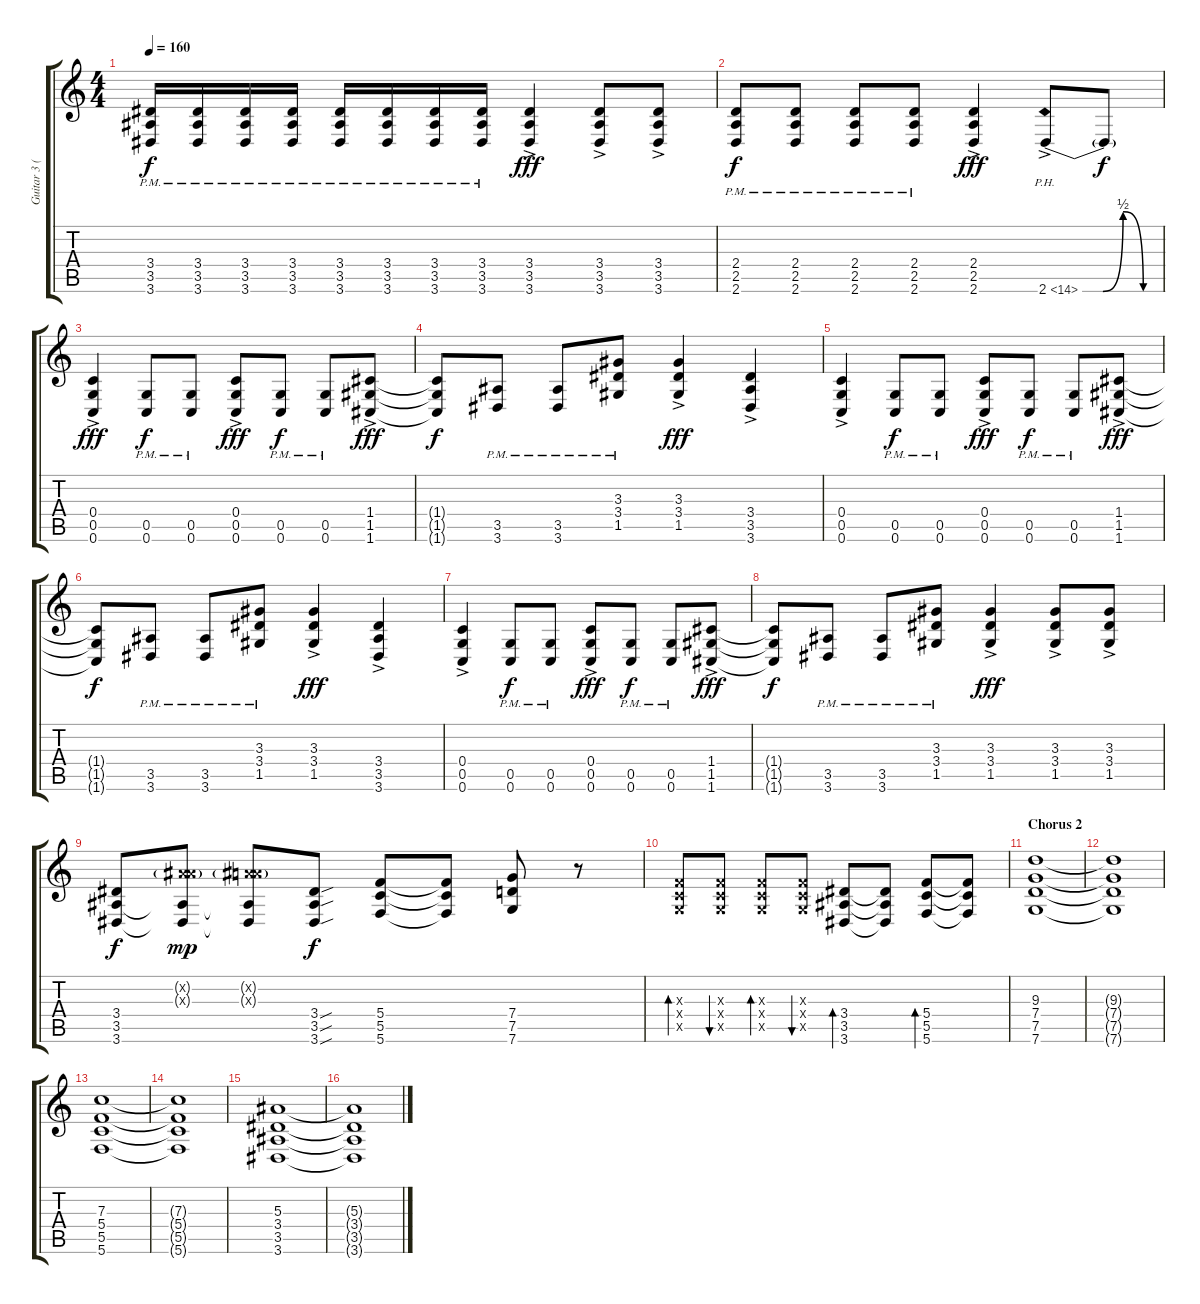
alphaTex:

\track ("Guitar 3 (distortion)" "Guitar 3 (") {instrument distortionguitar}
\staff {score tabs}
\tuning (D4 A3 F3 C3 G2 C2) {hide}
\ts (4 4)
\tempo 160
\clef g2
\ks c
(3.4{pm} 3.5{pm} 3.6{pm}).16{dy f} (3.4{pm} 3.5{pm} 3.6{pm}).16 (3.4{pm} 3.5{pm} 3.6{pm}).16 (3.4{pm} 3.5{pm} 3.6{pm}).16 (3.4{pm} 3.5{pm} 3.6{pm}).16 (3.4{pm} 3.5{pm} 3.6{pm}).16 (3.4{pm} 3.5{pm} 3.6{pm}).16 (3.4{pm} 3.5{pm} 3.6{pm}).16 (3.4 3.5 3.6{ac}).4{dy fff} (3.4 3.5 3.6{ac}).8 (3.4 3.5 3.6{ac}).8 |
(2.4{pm} 2.5{pm} 2.6{pm}).8{dy f} (2.4{pm} 2.5{pm} 2.6{pm}).8 (2.4{pm} 2.5{pm} 2.6{pm}).8 (2.4{pm} 2.5{pm} 2.6{pm}).8 (2.4 2.5 2.6{ac}).4{dy fff} 2.6{be (custom 0 0 15 0 30 2 45 0 60 0) ph 12 ac}.8{volume 14 instrument guitarharmonics} 2.6{t}.8{dy f} |
(0.4 0.5 0.6{ac}).4{dy fff volume 13 instrument distortionguitar} (0.5{pm} 0.6{pm}).8{dy f} (0.5{pm} 0.6{pm}).8 (0.4 0.5 0.6{ac}).8{dy fff} (0.5{pm} 0.6{pm}).8{dy f} (0.5{pm} 0.6{pm}).8 (1.4 1.5 1.6{ac}).8{dy fff} |
(1.4{t} 1.5{t} 1.6{t}).8{dy f} (3.5{pm} 3.6{pm}).8 (3.5{pm} 3.6{pm}).8 (3.3{pm} 3.4{pm} 1.5{pm}).8 (3.3 3.4 1.5{ac}).4{dy fff} (3.4 3.5 3.6{ac}).4 |
(0.4 0.5 0.6{ac}).4 (0.5{pm} 0.6{pm}).8{dy f} (0.5{pm} 0.6{pm}).8 (0.4 0.5 0.6{ac}).8{dy fff} (0.5{pm} 0.6{pm}).8{dy f} (0.5{pm} 0.6{pm}).8 (1.4 1.5 1.6{ac}).8{dy fff} |
(1.4{t} 1.5{t} 1.6{t}).8{dy f} (3.5{pm} 3.6{pm}).8 (3.5{pm} 3.6{pm}).8 (3.3{pm} 3.4{pm} 1.5{pm}).8 (3.3 3.4 1.5{ac}).4{dy fff} (3.4 3.5 3.6{ac}).4 |
(0.4 0.5 0.6{ac}).4 (0.5{pm} 0.6{pm}).8{dy f} (0.5{pm} 0.6{pm}).8 (0.4 0.5 0.6{ac}).8{dy fff} (0.5{pm} 0.6{pm}).8{dy f} (0.5{pm} 0.6{pm}).8 (1.4 1.5 1.6{ac}).8{dy fff} |
(1.4{t} 1.5{t} 1.6{t}).8{dy f} (3.5{pm} 3.6{pm}).8 (3.5{pm} 3.6{pm}).8 (3.3{pm} 3.4{pm} 1.5{pm}).8 (3.3 3.4 1.5{ac}).4{dy fff} (3.3 3.4 1.5{ac}).8 (3.3 3.4 1.5{ac}).8 |
(3.4 3.5 3.6).8{dy f} (0.2{g x} 5.3{g x} 3.5{t} 3.6{t}).8{dy mp} (0.2{g x} 5.3{g x} 3.5{t} 3.6{t}).8 (3.4{sou} 3.5{sou} 3.6{sou}).8{dy f} (5.4 5.5 5.6).8 (5.4{t} 5.5{t} 5.6{t}).8 (7.4 7.5 7.6).8 r.8 |
(0.3{x} 0.4{x} 0.5{x}).8{bd 60} (0.3{x} 0.4{x} 0.5{x}).8{bu 60} (0.3{x} 0.4{x} 0.5{x}).8{bd 60} (0.3{x} 0.4{x} 0.5{x}).8{bu 60} (3.4 3.5 3.6).8{bd 60} (3.4{t} 3.5{t} 3.6{t}).8 (5.4 5.5 5.6).8{bd 60} (5.4{t} 5.5{t} 5.6{t}).8 |
\section ("" "Chorus 2")
(9.3 7.4 7.5 7.6).1 |
(9.3{t} 7.4{t} 7.5{t} 7.6{t}).1 |
(7.3 5.4 5.5 5.6).1 |
(7.3{t} 5.4{t} 5.5{t} 5.6{t}).1 |
(5.3 3.4 3.5 3.6).1 |
(5.3{t} 3.4{t} 3.5{t} 3.6{t}).1
